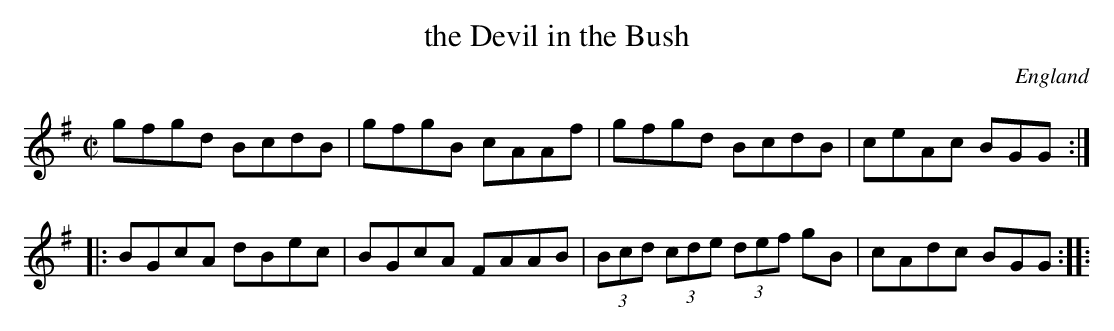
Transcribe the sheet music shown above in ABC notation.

X:1
T:the Devil in the Bush
L:1/8
M:C|
O:England
K:G major
gfgd BcdB | gfgB cAAf | gfgd BcdB | ceAc BGG ::
BGcA dBec | BGcA FAAB | (3Bcd (3cde (3def gB | cAdc BGG ::
